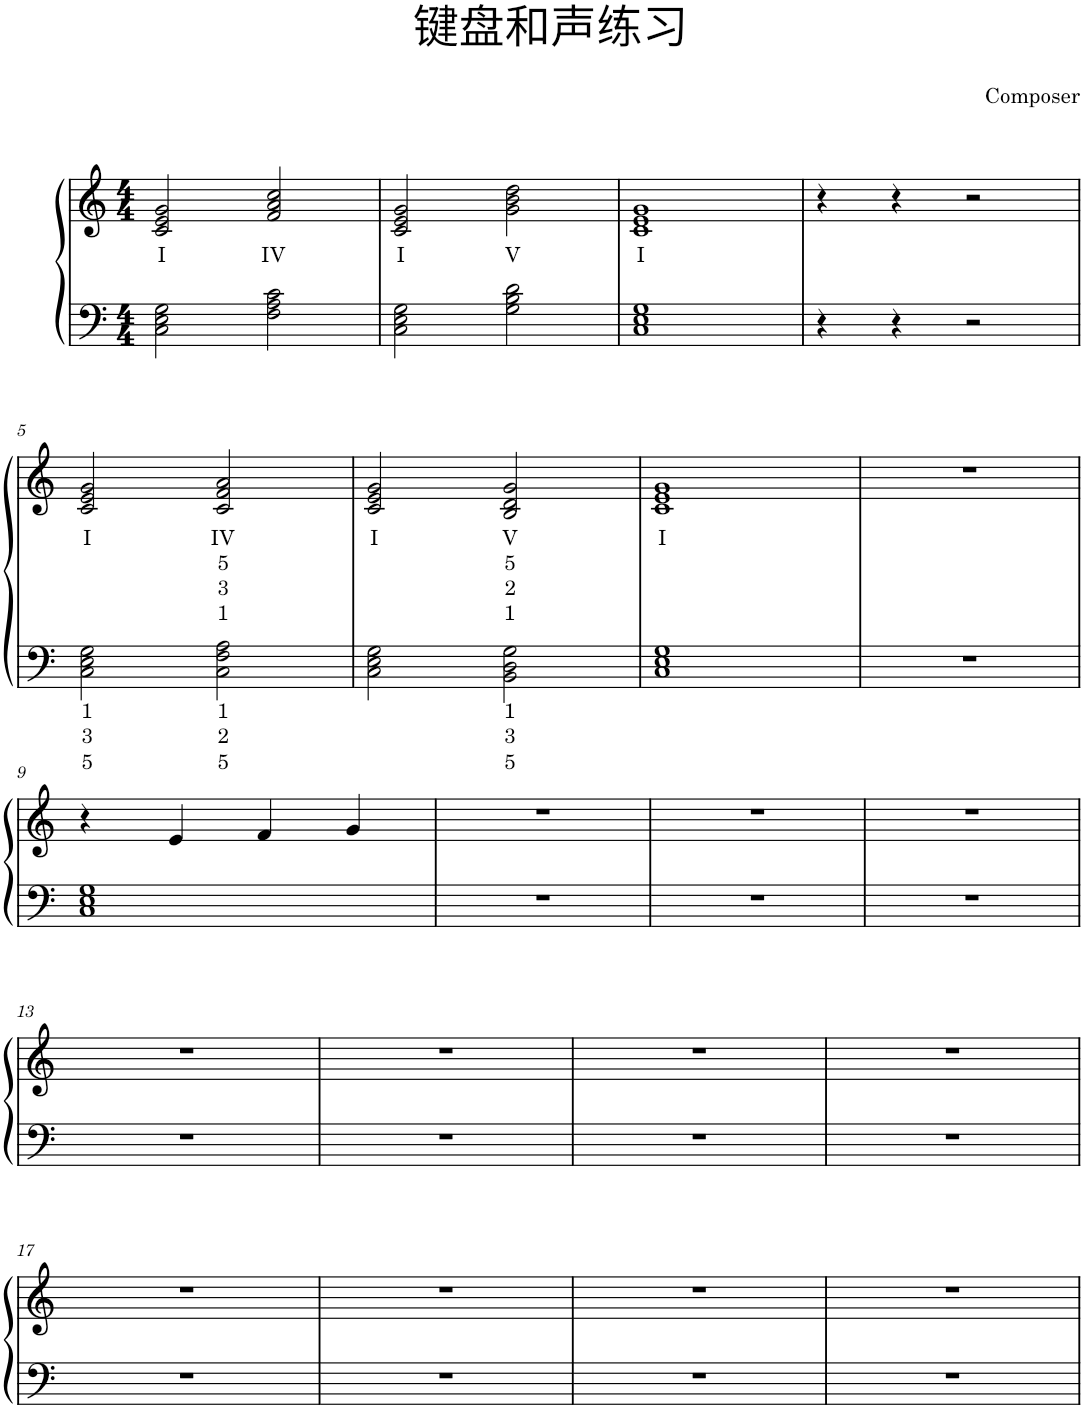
**kern	**text	**text	**text	**kern	**text	**text	**text	**text
*part1	*part1	*part1	*part1	*part1	*part1	*part1	*part1	*part1
*staff2	*staff2	*staff2	*staff2	*staff1	*staff1	*staff1	*staff1	*staff1
*I"Piano	*	*	*	*	*	*	*	*
*I'Pno.	*	*	*	*	*	*	*	*
*clefF4	*	*	*	*clefG2	*	*	*	*
*k[]	*	*	*	*k[]	*	*	*	*
*M4/4	*	*	*	*M4/4	*	*	*	*
=1	=1	=1	=1	=1	=1	=1	=1	=1
!	!	!	!	!	!LO:LY:b	!	!	!
2C\ 2E\ 2G\	.	.	.	2c/ 2e/ 2g/	I	.	.	.
!	!	!	!	!	!LO:LY:b	!	!	!
2F\ 2A\ 2c\	.	.	.	2f/ 2a/ 2cc/	IV	.	.	.
=2	=2	=2	=2	=2	=2	=2	=2	=2
!	!	!	!	!	!LO:LY:b	!	!	!
2C\ 2E\ 2G\	.	.	.	2c/ 2e/ 2g/	I	.	.	.
!	!	!	!	!	!LO:LY:b	!	!	!
2G\ 2B\ 2d\	.	.	.	2g\ 2b\ 2dd\	V	.	.	.
=3	=3	=3	=3	=3	=3	=3	=3	=3
!	!	!	!	!	!LO:LY:b	!	!	!
1C 1E 1G	.	.	.	1c 1e 1g	I	.	.	.
=4	=4	=4	=4	=4	=4	=4	=4	=4
4r	.	.	.	4r	.	.	.	.
4r	.	.	.	4r	.	.	.	.
2r	.	.	.	2r	.	.	.	.
!!LO:LB:g=z
=5	=5	=5	=5	=5	=5	=5	=5	=5
!	!LO:LY:b	!LO:LY:b	!LO:LY:b	!	!LO:LY:b	!	!	!
2C\ 2E\ 2G\	1	3	5	2c/ 2e/ 2g/	I	.	.	.
!	!LO:LY:b	!LO:LY:b	!LO:LY:b	!	!LO:LY:b	!LO:LY:b	!LO:LY:b	!LO:LY:b
2C\ 2F\ 2A\	1	2	5	2c/ 2f/ 2a/	IV	5	3	1
=6	=6	=6	=6	=6	=6	=6	=6	=6
!	!	!	!	!	!LO:LY:b	!	!	!
2C\ 2E\ 2G\	.	.	.	2c/ 2e/ 2g/	I	.	.	.
!	!LO:LY:b	!LO:LY:b	!LO:LY:b	!	!LO:LY:b	!LO:LY:b	!LO:LY:b	!LO:LY:b
2BB\ 2D\ 2G\	1	3	5	2B/ 2d/ 2g/	V	5	2	1
=7	=7	=7	=7	=7	=7	=7	=7	=7
!	!	!	!	!	!LO:LY:b	!	!	!
1C 1E 1G	.	.	.	1c 1e 1g	I	.	.	.
=8	=8	=8	=8	=8	=8	=8	=8	=8
1r	.	.	.	1r	.	.	.	.
!!LO:LB:g=z
=9	=9	=9	=9	=9	=9	=9	=9	=9
1C 1E 1G	.	.	.	4r	.	.	.	.
.	.	.	.	4e/	.	.	.	.
.	.	.	.	4f/	.	.	.	.
.	.	.	.	4g/	.	.	.	.
=10	=10	=10	=10	=10	=10	=10	=10	=10
1r	.	.	.	1r	.	.	.	.
=11	=11	=11	=11	=11	=11	=11	=11	=11
1r	.	.	.	1r	.	.	.	.
=12	=12	=12	=12	=12	=12	=12	=12	=12
1r	.	.	.	1r	.	.	.	.
!!LO:LB:g=z
=13	=13	=13	=13	=13	=13	=13	=13	=13
1r	.	.	.	1r	.	.	.	.
=14	=14	=14	=14	=14	=14	=14	=14	=14
1r	.	.	.	1r	.	.	.	.
=15	=15	=15	=15	=15	=15	=15	=15	=15
1r	.	.	.	1r	.	.	.	.
=16	=16	=16	=16	=16	=16	=16	=16	=16
1r	.	.	.	1r	.	.	.	.
!!LO:LB:g=z
=17	=17	=17	=17	=17	=17	=17	=17	=17
1r	.	.	.	1r	.	.	.	.
=18	=18	=18	=18	=18	=18	=18	=18	=18
1r	.	.	.	1r	.	.	.	.
=19	=19	=19	=19	=19	=19	=19	=19	=19
1r	.	.	.	1r	.	.	.	.
=20	=20	=20	=20	=20	=20	=20	=20	=20
1r	.	.	.	1r	.	.	.	.
=	=	=	=	=	=	=	=	=
*-	*-	*-	*-	*-	*-	*-	*-	*-
